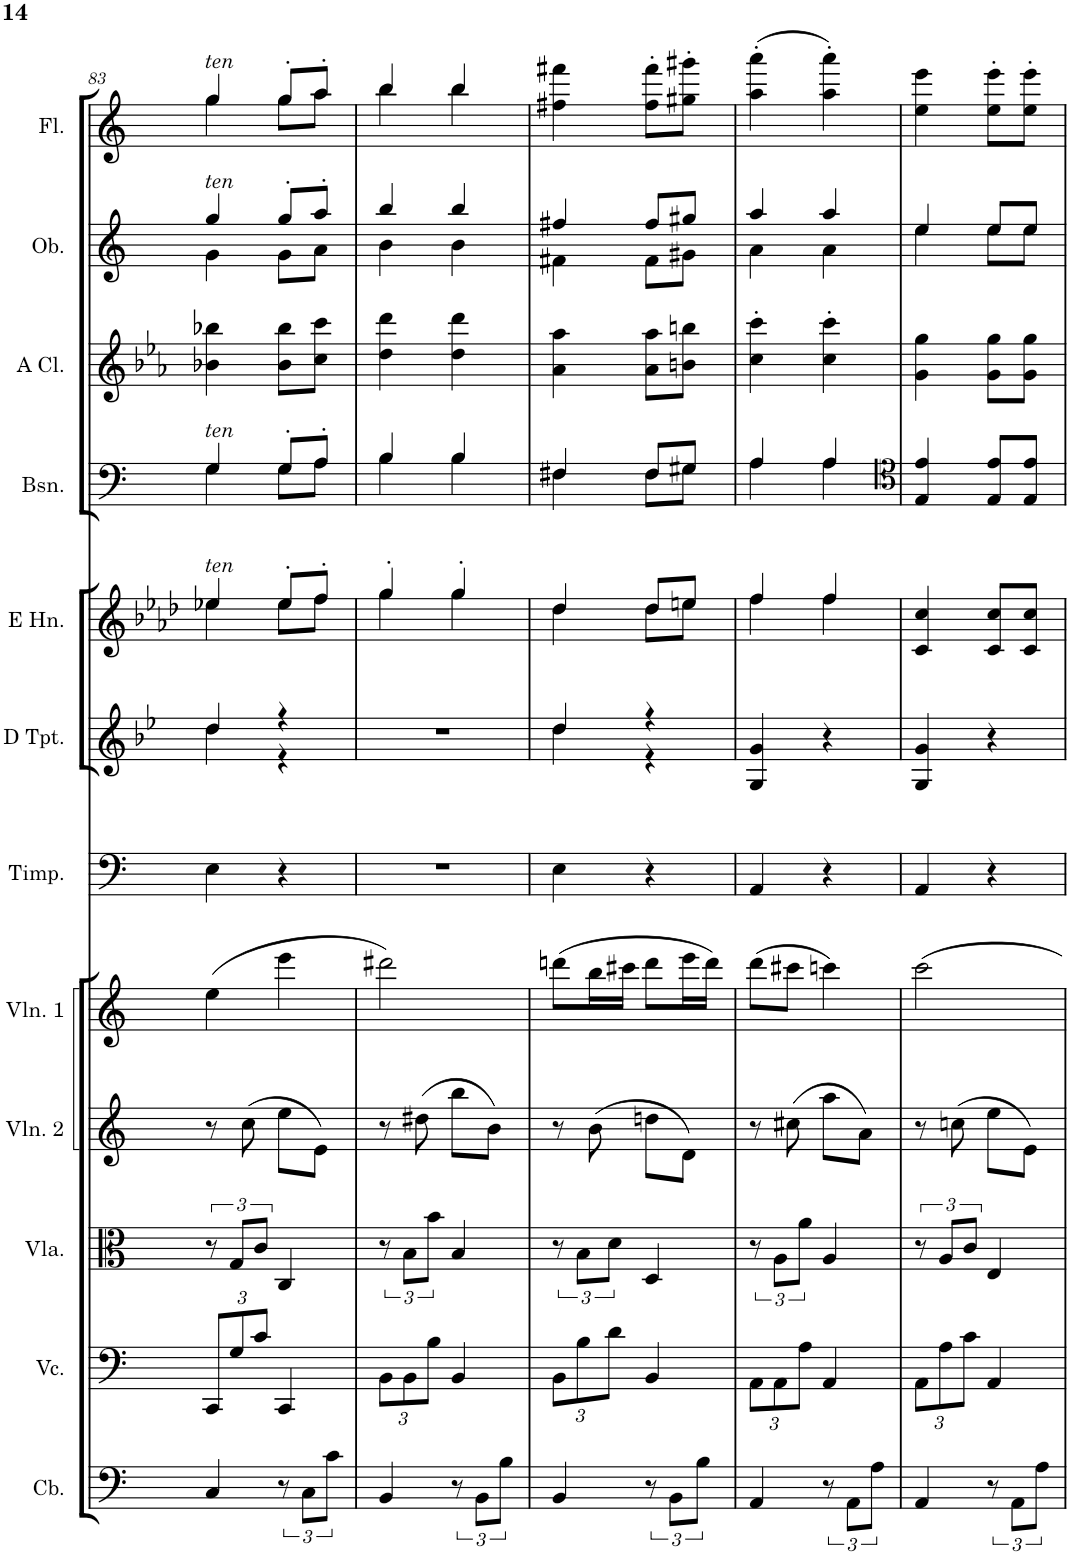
**kern	**kern	**kern	**kern	**kern	**kern	**kern	**kern	**kern	**kern	**kern	**kern
*part12	*part11	*part10	*part9	*part8	*part7	*part6	*part5	*part4	*part3	*part2	*part1
*staff12	*staff11	*staff10	*staff9	*staff8	*staff7	*staff6	*staff5	*staff4	*staff3	*staff2	*staff1
*I"Violoncello II et Bassi	*I"Violoncello	*I"Viole	*I"Violin 2	*I"Violin 1	*I"Timpani	*I"Clarini in D	*I"Corni in E	*I"Fagotti	*I"Clarinetti	*I"Oboi	*I"Flauti
*	*I'Vc.	*	*I'Vln. 2	*I'Vln. 1	*I'Timp.	*	*	*	*	*I'Ob.	*I'Fl.
!!LO:PB:g=z
*clefF4	*clefF4	*clefC3	*clefG2	*clefG2	*clefF4	*clefG2	*clefG2	*clefF4	*clefG2	*clefG2	*clefG2
*Trd7c12	*	*	*	*	*	*Trd-1c-2	*Trd5c8	*	*Trd2c3	*	*
*k[]	*k[]	*k[]	*k[]	*k[]	*k[]	*k[b-e-]	*k[b-e-a-d-]	*k[]	*k[b-e-a-]	*k[]	*k[]
*M2/4	*M2/4	*M2/4	*M2/4	*M2/4	*M2/4	*M2/4	*M2/4	*M2/4	*M2/4	*M2/4	*M2/4
*	*Xbrackettup	*	*	*	*	*	*	*	*	*	*
=83	=83	=83	=83	=83	=83	=83	=83	=83	=83	=83	=83
*	*	*	*	*	*	*^	*^	*^	*	*^	*^
!	!	!	!	!	!	!	!	!	!	!	!	!	!	!	!LO:TX:a:i:t=ten	!
!	!	!	!	!	!	!	!	!	!	!	!	!	!LO:TX:a:i:t=ten	!	!	!
!	!	!	!	!	!	!	!	!	!	!LO:TX:a:i:t=ten	!	!	!	!	!	!
!	!	!	!	!	!	!	!	!LO:TX:a:i:t=ten	!	!	!	!	!	!	!	!
4C/	12CC/L	12r	8r	(4ee\	4E\	4dd/	4dd\	4ee-X/	4ee-\	4G/	4G\	4b-X\ 4bb-X\	4gg/	4g\	4gg/	4gg\
.	12G/	12G/L	.	.	.	.	.	.	.	.	.	.	.	.	.	.
.	.	.	(8cc\	.	.	.	.	.	.	.	.	.	.	.	.	.
.	12c/J	12c/J	.	.	.	.	.	.	.	.	.	.	.	.	.	.
12r	4CC/	4C/	8ee\L	4eee\	4r	4r	4r	8ee-'/L	8ee-\L	8G'/L	8G\L	8b-\ 8bb-\L	8gg'/L	8g\L	8gg'/L	8gg\L
12C\L	.	.	.	.	.	.	.	.	.	.	.	.	.	.	.	.
.	.	.	8e\J)	.	.	.	.	8ff'/J	8ff\J	8A'/J	8A\J	8cc\ 8ccc\J	8aa'/J	8a\J	8aa'/J	8aa\J
12c\J	.	.	.	.	.	.	.	.	.	.	.	.	.	.	.	.
*	*	*	*	*	*	*v	*v	*	*	*	*	*	*	*	*	*
=84	=84	=84	=84	=84	=84	=84	=84	=84	=84	=84	=84	=84	=84	=84	=84
4BB/	12BB\L	12r	8r	2ddd#X\)	2r	2r	4gg'/	4gg\	4B/	4B\	4dd\ 4ddd\	4bb/	4b\	4bb/	4bb\
.	12BB\	12B\L	.	.	.	.	.	.	.	.	.	.	.	.	.
.	.	.	(8dd#X\	.	.	.	.	.	.	.	.	.	.	.	.
.	12B\J	12b\J	.	.	.	.	.	.	.	.	.	.	.	.	.
12r	4BB/	4B/	8bb\L	.	.	.	4gg'/	4gg\	4B/	4B\	4dd\ 4ddd\	4bb/	4b\	4bb/	4bb\
12BB\L	.	.	.	.	.	.	.	.	.	.	.	.	.	.	.
.	.	.	8b\J)	.	.	.	.	.	.	.	.	.	.	.	.
12B\J	.	.	.	.	.	.	.	.	.	.	.	.	.	.	.
*	*	*	*	*	*	*	*	*	*	*	*	*	*	*v	*v
=85	=85	=85	=85	=85	=85	=85	=85	=85	=85	=85	=85	=85	=85	=85
*	*	*	*	*	*	*^	*	*	*	*	*	*	*	*
4BB/	12BB\L	12r	8r	(8dddn\L	4E\	4dd/	4dd\	4dd-/	4dd-\	4F#X/	4F#\	4a-\ 4aa-\	4ff#X/	4f#X\	4ff#X\ 4fff#X\
.	12B\	12B\L	.	.	.	.	.	.	.	.	.	.	.	.	.
.	.	.	(8b\	16bb\L	.	.	.	.	.	.	.	.	.	.	.
.	12d\J	12d\J	.	.	.	.	.	.	.	.	.	.	.	.	.
.	.	.	.	16ccc#X\JJ	.	.	.	.	.	.	.	.	.	.	.
12r	4BB/	4D/	8ddn\L	8ddd\L	4r	4r	4r	8dd-/L	8dd-\L	8F#/L	8F#\L	8a-\ 8aa-\L	8ff#/L	8f#\L	8ff#\' 8fff#\'L
12BB\L	.	.	.	.	.	.	.	.	.	.	.	.	.	.	.
.	.	.	8d\J)	16eee\L	.	.	.	8een/J	8ee\J	8G#X/J	8G#\J	8bn\ 8bbn\J	8gg#X/J	8g#X\J	8gg#X\' 8ggg#X\'J
12B\J	.	.	.	.	.	.	.	.	.	.	.	.	.	.	.
.	.	.	.	16ddd\JJ)	.	.	.	.	.	.	.	.	.	.	.
*	*	*	*	*	*	*v	*v	*	*	*	*	*	*	*	*
=86	=86	=86	=86	=86	=86	=86	=86	=86	=86	=86	=86	=86	=86	=86
4AA/	12AA\L	12r	8r	(8ddd\L	4AA/	4G/ 4g/	4ff/	4ff\	4A/	4A\	4cc\' 4ccc\'	4aa/	4a\	(4aa\' 4aaa\'
.	12AA\	12A\L	.	.	.	.	.	.	.	.	.	.	.	.
.	.	.	(8cc#X\	8ccc#X\J	.	.	.	.	.	.	.	.	.	.
.	12A\J	12a\J	.	.	.	.	.	.	.	.	.	.	.	.
12r	4AA/	4A/	8aa\L	4cccn\)	4r	4r	4ff/	4ff\	4A/	4A\	4cc\' 4ccc\'	4aa/	4a\	4aa\' 4aaa\')
12AA\L	.	.	.	.	.	.	.	.	.	.	.	.	.	.
.	.	.	8a\J)	.	.	.	.	.	.	.	.	.	.	.
12A\J	.	.	.	.	.	.	.	.	.	.	.	.	.	.
*	*	*	*	*	*	*	*v	*v	*	*	*	*	*	*
*	*	*	*	*	*	*	*	*v	*v	*	*	*	*
=87	=87	=87	=87	=87	=87	=87	=87	=87	=87	=87	=87	=87
*	*	*	*	*	*	*	*	*clefC4	*	*	*	*
4AA/	12AA\L	12r	8r	2ccc\	4AA/	4G/ 4g/	4c/ 4cc/	4E/ 4e/	4g\ 4gg\	4ee/	4ee\	4ee\ 4eee\
.	12A\	12A/L	.	.	.	.	.	.	.	.	.	.
.	.	.	(8ccn\	.	.	.	.	.	.	.	.	.
.	12c\J	12c/J	.	.	.	.	.	.	.	.	.	.
12r	4AA/	4E/	8ee\L	.	4r	4r	8c/ 8cc/L	8E/ 8e/L	8g\ 8gg\L	8ee/L	8ee\L	8ee\' 8eee\'L
12AA\L	.	.	.	.	.	.	.	.	.	.	.	.
.	.	.	8e\J)	.	.	.	8c/ 8cc/J	8E/ 8e/J	8g\ 8gg\J	8ee/J	8ee\J	8ee\' 8eee\'J
12A\J	.	.	.	.	.	.	.	.	.	.	.	.
*	*	*	*	*	*	*	*	*	*	*v	*v	*
=	=	=	=	=	=	=	=	=	=	=	=
*-	*-	*-	*-	*-	*-	*-	*-	*-	*-	*-	*-
